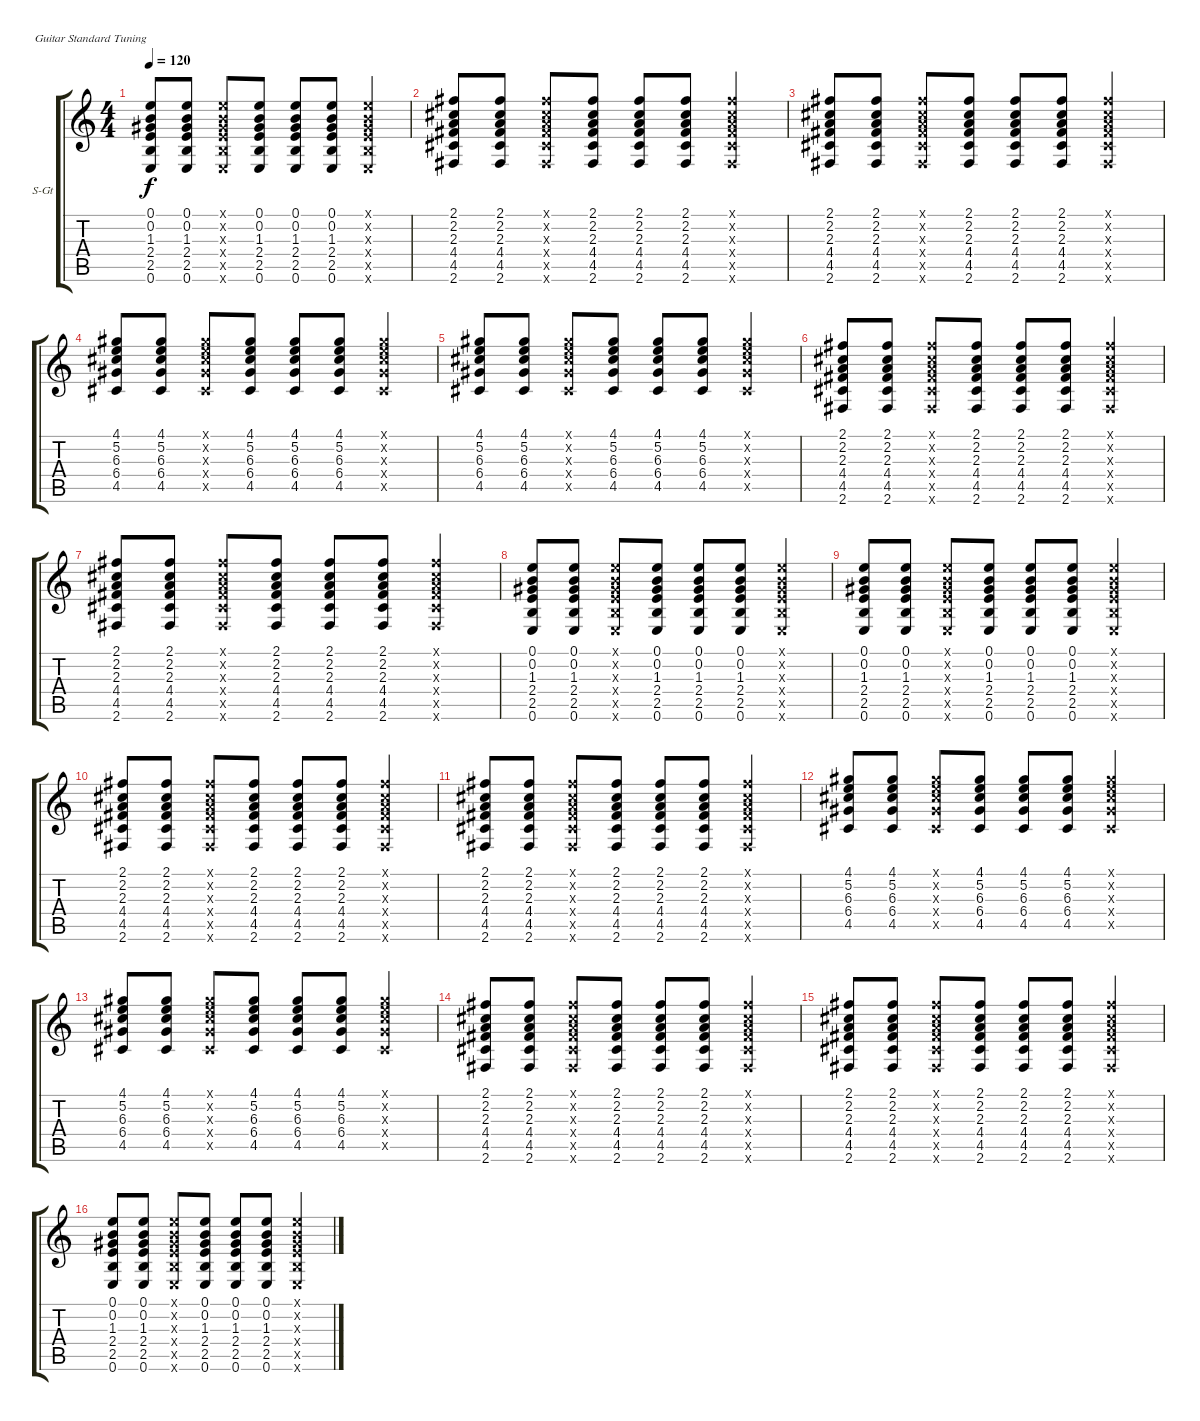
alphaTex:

\bracketExtendMode groupsimilarinstruments
\firstSystemTrackNameOrientation horizontal
\otherSystemsTrackNameOrientation horizontal
\track ("Â. Öîé" "S-Gt") {instrument acousticguitarsteel}
\staff {score tabs}
\tuning (E4 B3 G3 D3 A2 E2)
\ts (4 4)
\tempo 120
\clef g2
\ks c
(0.1 0.2 1.3 2.4 2.5 0.6).8{dy f} (0.1 0.2 1.3 2.4 2.5 0.6).8 (0.1{x} 0.2{x} 1.3{x} 2.4{x} 2.5{x} 0.6{x}).8 (0.1 0.2 1.3 2.4 2.5 0.6).8 (0.1 0.2 1.3 2.4 2.5 0.6).8 (0.1 0.2 1.3 2.4 2.5 0.6).8 (0.1{x} 0.2{x} 1.3{x} 2.4{x} 2.5{x} 0.6{x}).4 |
(2.1 2.2 2.3 4.4 4.5 2.6).8 (2.1 2.2 2.3 4.4 4.5 2.6).8 (2.1{x} 2.2{x} 2.3{x} 4.4{x} 4.5{x} 2.6{x}).8 (2.1 2.2 2.3 4.4 4.5 2.6).8 (2.1 2.2 2.3 4.4 4.5 2.6).8 (2.1 2.2 2.3 4.4 4.5 2.6).8 (2.1{x} 2.2{x} 2.3{x} 4.4{x} 4.5{x} 2.6{x}).4 |
(2.1 2.2 2.3 4.4 4.5 2.6).8 (2.1 2.2 2.3 4.4 4.5 2.6).8 (2.1{x} 2.2{x} 2.3{x} 4.4{x} 4.5{x} 2.6{x}).8 (2.1 2.2 2.3 4.4 4.5 2.6).8 (2.1 2.2 2.3 4.4 4.5 2.6).8 (2.1 2.2 2.3 4.4 4.5 2.6).8 (2.1{x} 2.2{x} 2.3{x} 4.4{x} 4.5{x} 2.6{x}).4 |
(4.1 5.2 6.3 6.4 4.5).8 (4.1 5.2 6.3 6.4 4.5).8 (4.1{x} 5.2{x} 6.3{x} 6.4{x} 4.5{x}).8 (4.1 5.2 6.3 6.4 4.5).8 (4.1 5.2 6.3 6.4 4.5).8 (4.1 5.2 6.3 6.4 4.5).8 (4.1{x} 5.2{x} 6.3{x} 6.4{x} 4.5{x}).4 |
(4.1 5.2 6.3 6.4 4.5).8 (4.1 5.2 6.3 6.4 4.5).8 (4.1{x} 5.2{x} 6.3{x} 6.4{x} 4.5{x}).8 (4.1 5.2 6.3 6.4 4.5).8 (4.1 5.2 6.3 6.4 4.5).8 (4.1 5.2 6.3 6.4 4.5).8 (4.1{x} 5.2{x} 6.3{x} 6.4{x} 4.5{x}).4 |
(2.1 2.2 2.3 4.4 4.5 2.6).8 (2.1 2.2 2.3 4.4 4.5 2.6).8 (2.1{x} 2.2{x} 2.3{x} 4.4{x} 4.5{x} 2.6{x}).8 (2.1 2.2 2.3 4.4 4.5 2.6).8 (2.1 2.2 2.3 4.4 4.5 2.6).8 (2.1 2.2 2.3 4.4 4.5 2.6).8 (2.1{x} 2.2{x} 2.3{x} 4.4{x} 4.5{x} 2.6{x}).4 |
(2.1 2.2 2.3 4.4 4.5 2.6).8 (2.1 2.2 2.3 4.4 4.5 2.6).8 (2.1{x} 2.2{x} 2.3{x} 4.4{x} 4.5{x} 2.6{x}).8 (2.1 2.2 2.3 4.4 4.5 2.6).8 (2.1 2.2 2.3 4.4 4.5 2.6).8 (2.1 2.2 2.3 4.4 4.5 2.6).8 (2.1{x} 2.2{x} 2.3{x} 4.4{x} 4.5{x} 2.6{x}).4 |
(0.1 0.2 1.3 2.4 2.5 0.6).8 (0.1 0.2 1.3 2.4 2.5 0.6).8 (0.1{x} 0.2{x} 1.3{x} 2.4{x} 2.5{x} 0.6{x}).8 (0.1 0.2 1.3 2.4 2.5 0.6).8 (0.1 0.2 1.3 2.4 2.5 0.6).8 (0.1 0.2 1.3 2.4 2.5 0.6).8 (0.1{x} 0.2{x} 1.3{x} 2.4{x} 2.5{x} 0.6{x}).4 |
(0.1 0.2 1.3 2.4 2.5 0.6).8 (0.1 0.2 1.3 2.4 2.5 0.6).8 (0.1{x} 0.2{x} 1.3{x} 2.4{x} 2.5{x} 0.6{x}).8 (0.1 0.2 1.3 2.4 2.5 0.6).8 (0.1 0.2 1.3 2.4 2.5 0.6).8 (0.1 0.2 1.3 2.4 2.5 0.6).8 (0.1{x} 0.2{x} 1.3{x} 2.4{x} 2.5{x} 0.6{x}).4 |
(2.1 2.2 2.3 4.4 4.5 2.6).8 (2.1 2.2 2.3 4.4 4.5 2.6).8 (2.1{x} 2.2{x} 2.3{x} 4.4{x} 4.5{x} 2.6{x}).8 (2.1 2.2 2.3 4.4 4.5 2.6).8 (2.1 2.2 2.3 4.4 4.5 2.6).8 (2.1 2.2 2.3 4.4 4.5 2.6).8 (2.1{x} 2.2{x} 2.3{x} 4.4{x} 4.5{x} 2.6{x}).4 |
(2.1 2.2 2.3 4.4 4.5 2.6).8 (2.1 2.2 2.3 4.4 4.5 2.6).8 (2.1{x} 2.2{x} 2.3{x} 4.4{x} 4.5{x} 2.6{x}).8 (2.1 2.2 2.3 4.4 4.5 2.6).8 (2.1 2.2 2.3 4.4 4.5 2.6).8 (2.1 2.2 2.3 4.4 4.5 2.6).8 (2.1{x} 2.2{x} 2.3{x} 4.4{x} 4.5{x} 2.6{x}).4 |
(4.1 5.2 6.3 6.4 4.5).8 (4.1 5.2 6.3 6.4 4.5).8 (4.1{x} 5.2{x} 6.3{x} 6.4{x} 4.5{x}).8 (4.1 5.2 6.3 6.4 4.5).8 (4.1 5.2 6.3 6.4 4.5).8 (4.1 5.2 6.3 6.4 4.5).8 (4.1{x} 5.2{x} 6.3{x} 6.4{x} 4.5{x}).4 |
(4.1 5.2 6.3 6.4 4.5).8 (4.1 5.2 6.3 6.4 4.5).8 (4.1{x} 5.2{x} 6.3{x} 6.4{x} 4.5{x}).8 (4.1 5.2 6.3 6.4 4.5).8 (4.1 5.2 6.3 6.4 4.5).8 (4.1 5.2 6.3 6.4 4.5).8 (4.1{x} 5.2{x} 6.3{x} 6.4{x} 4.5{x}).4 |
(2.1 2.2 2.3 4.4 4.5 2.6).8 (2.1 2.2 2.3 4.4 4.5 2.6).8 (2.1{x} 2.2{x} 2.3{x} 4.4{x} 4.5{x} 2.6{x}).8 (2.1 2.2 2.3 4.4 4.5 2.6).8 (2.1 2.2 2.3 4.4 4.5 2.6).8 (2.1 2.2 2.3 4.4 4.5 2.6).8 (2.1{x} 2.2{x} 2.3{x} 4.4{x} 4.5{x} 2.6{x}).4 |
(2.1 2.2 2.3 4.4 4.5 2.6).8 (2.1 2.2 2.3 4.4 4.5 2.6).8 (2.1{x} 2.2{x} 2.3{x} 4.4{x} 4.5{x} 2.6{x}).8 (2.1 2.2 2.3 4.4 4.5 2.6).8 (2.1 2.2 2.3 4.4 4.5 2.6).8 (2.1 2.2 2.3 4.4 4.5 2.6).8 (2.1{x} 2.2{x} 2.3{x} 4.4{x} 4.5{x} 2.6{x}).4 |
(0.1 0.2 1.3 2.4 2.5 0.6).8 (0.1 0.2 1.3 2.4 2.5 0.6).8 (0.1{x} 0.2{x} 1.3{x} 2.4{x} 2.5{x} 0.6{x}).8 (0.1 0.2 1.3 2.4 2.5 0.6).8 (0.1 0.2 1.3 2.4 2.5 0.6).8 (0.1 0.2 1.3 2.4 2.5 0.6).8 (0.1{x} 0.2{x} 1.3{x} 2.4{x} 2.5{x} 0.6{x}).4
